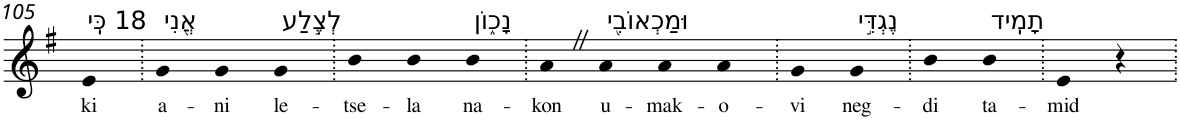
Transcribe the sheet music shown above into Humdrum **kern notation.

**kern	**text
*part1	*part1
*staff1	*staff1
*I"Piano	*
*I'Pno	*
!!LO:PB:g=z
*clefG2	*
*k[f#]	*
*G:	*
=105	=105
!LO:TX:a:t=18 כִּֽי	!
!	!LO:LY:b
4e	ki
=106.	=106.
!LO:TX:a:t=אֲ֭נִי	!
!	!LO:LY:b
4g	a-
!	!LO:LY:b
4g	-ni
!LO:TX:a:t=לְצֶ֣לַע	!
!	!LO:LY:b
4g	le-
=107.	=107.
!	!LO:LY:b
4b	-tse-
!	!LO:LY:b
4b	-la
!LO:TX:a:t=נָכ֑וֹן	!
!	!LO:LY:b
4b	na-
=108.	=108.
!	!LO:LY:b
4aZ	-kon
!LO:TX:a:t=וּמַכְאוֹבִ֖י	!
!	!LO:LY:b
4a	u-
!	!LO:LY:b
4a	-mak-
!	!LO:LY:b
4a	-o-
=109.	=109.
!	!LO:LY:b
4g	-vi
!LO:TX:a:t=נֶגְדִּ֣י	!
!	!LO:LY:b
4g	neg-
=110.	=110.
!	!LO:LY:b
4b	-di
!LO:TX:a:t=תָמִֽיד	!
!	!LO:LY:b
4b	ta-
=111.	=111.
!	!LO:LY:b
4e	-mid
4r	.
=.	=.
*-	*-
